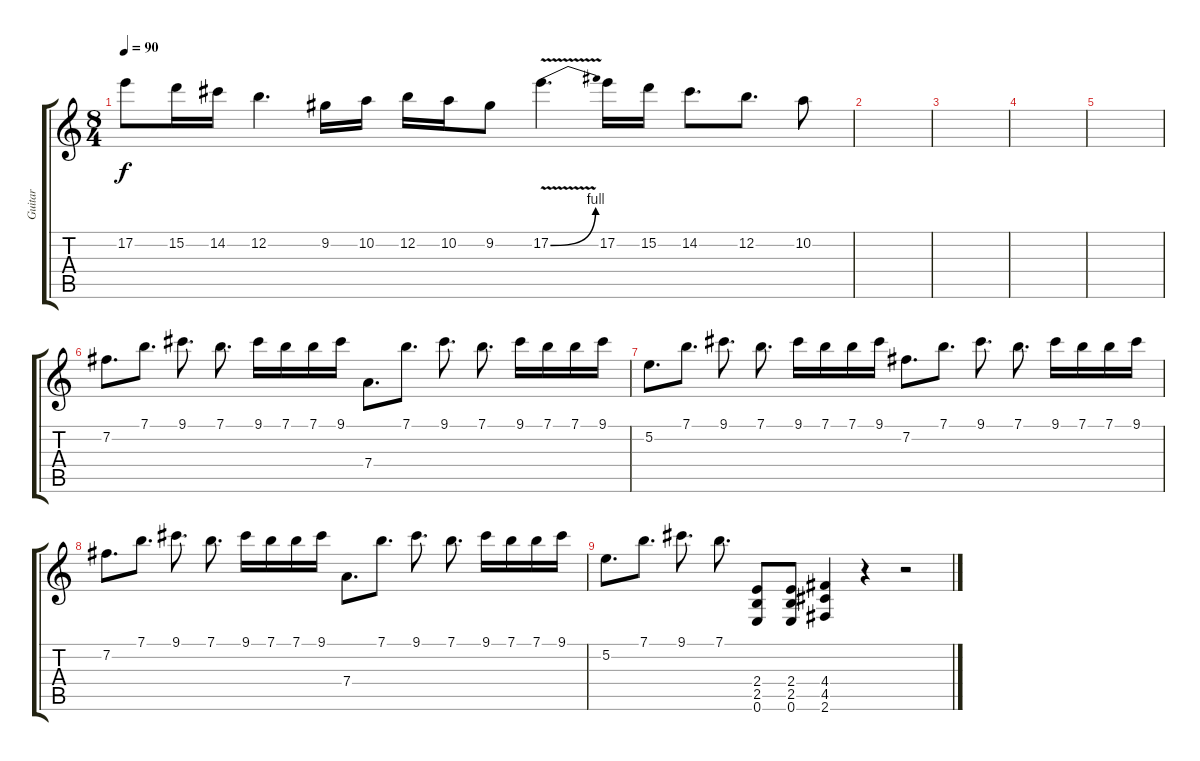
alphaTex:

\track ("Guitar" "Guitar") {instrument overdrivenguitar}
\staff {score tabs}
\tuning (E4 B3 G3 D3 A2 E2) {hide}
\ts (8 4)
\tempo 90
\clef g2
\ks c
17.2.8{dy f} 15.2.16 14.2.16 12.2.4{d} 9.2.16 10.2.16 12.2.16 10.2.16 9.2.8 17.2{be (bend 0 0 60 4) v}.4{d} 17.2.16 15.2.16 14.2.8{d} 12.2.8{d} 10.2.8 |
|
|
|
|
7.2.8{d} 7.1.8{d} 9.1.8{d} 7.1.8{d} 9.1.16 7.1.16 7.1.16 9.1.16 7.4.8{d} 7.1.8{d} 9.1.8{d} 7.1.8{d} 9.1.16 7.1.16 7.1.16 9.1.16 |
5.2.8{d} 7.1.8{d} 9.1.8{d} 7.1.8{d} 9.1.16 7.1.16 7.1.16 9.1.16 7.2.8{d} 7.1.8{d} 9.1.8{d} 7.1.8{d} 9.1.16 7.1.16 7.1.16 9.1.16 |
7.2.8{d} 7.1.8{d} 9.1.8{d} 7.1.8{d} 9.1.16 7.1.16 7.1.16 9.1.16 7.4.8{d} 7.1.8{d} 9.1.8{d} 7.1.8{d} 9.1.16 7.1.16 7.1.16 9.1.16 |
5.2.8{d} 7.1.8{d} 9.1.8{d} 7.1.8{d} (2.4 2.5 0.6).8 (2.4 2.5 0.6).8 (4.4 4.5 2.6).4 r.4 r.2
